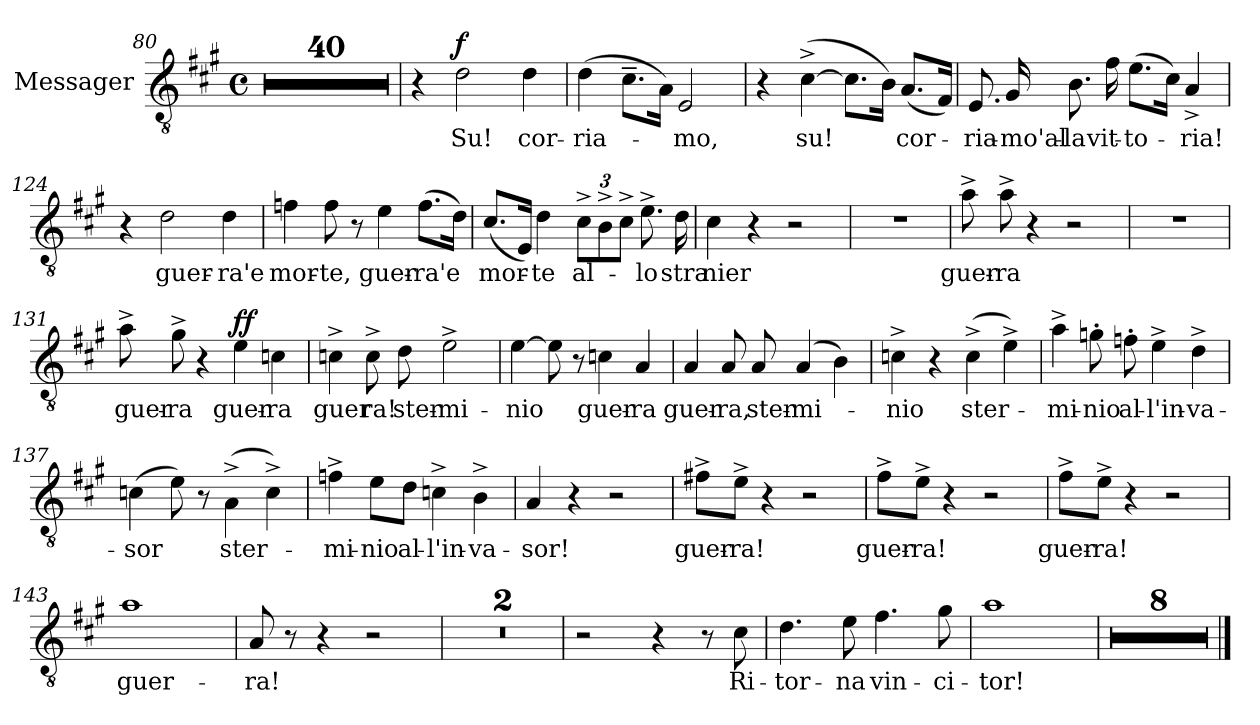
**kern	**text	**dynam
*part1	*part1	*part1
*staff1	*staff1	*staff1
*I"Messager	*	*
*I'Mes.	*	*
*clefGv2	*	*
*k[f#c#g#]	*	*
*M4/4	*	*
*met(c)	*	*
=80	=80	=80
1r	.	.
=81	=81	=81
1r	.	.
=82	=82	=82
1r	.	.
!!LO:LB:g=z
=83	=83	=83
1r	.	.
=84	=84	=84
1r	.	.
=85	=85	=85
1r	.	.
=86	=86	=86
1r	.	.
!!LO:LB:g=z
=87	=87	=87
1r	.	.
=88	=88	=88
1r	.	.
=89	=89	=89
1r	.	.
=90	=90	=90
1r	.	.
!!LO:LB:g=z
=91	=91	=91
1r	.	.
=92	=92	=92
1r	.	.
=93	=93	=93
1r	.	.
=94	=94	=94
1r	.	.
!!LO:PB:g=z
=95	=95	=95
1r	.	.
=96	=96	=96
1r	.	.
=97	=97	=97
1r	.	.
!!LO:LB:g=z
=98	=98	=98
1r	.	.
=99	=99	=99
1r	.	.
=100	=100	=100
1r	.	.
!!LO:PB:g=z
=101	=101	=101
1r	.	.
=102	=102	=102
1r	.	.
=103	=103	=103
1r	.	.
!!LO:LB:g=z
=104	=104	=104
1r	.	.
=105	=105	=105
1r	.	.
=106	=106	=106
1r	.	.
=107	=107	=107
1r	.	.
!!LO:PB:g=z
=108	=108	=108
1r	.	.
=109	=109	=109
1r	.	.
=110	=110	=110
1r	.	.
!!LO:LB:g=z
=111	=111	=111
1r	.	.
=112	=112	=112
1r	.	.
=113	=113	=113
1r	.	.
=114	=114	=114
1r	.	.
!!LO:LB:g=z
=115	=115	=115
1r	.	.
=116	=116	=116
1r	.	.
=117	=117	=117
1r	.	.
=118	=118	=118
1r	.	.
!!LO:PB:g=z
=119	=119	=119
1r	.	.
=120	=120	=120
4r	.	.
!	!LO:LY:b:color=#0055FF	!LO:DY:a
2d\	Su!	f
!	!LO:LY:b:color=#0055FF	!
4d\	cor-	.
!!LO:PB:g=z
=121	=121	=121
!	!LO:LY:b:color=#0055FF	!
(>4d\	-ria-	.
8.c#~\L	.	.
16A\Jk)	.	.
!	!LO:LY:b:color=#0055FF	!
2E/	-mo,	.
=122	=122	=122
4r	.	.
!	!LO:LY:b:color=#0055FF	!
(>[4c#^\	su!	.
8.c#\L]	.	.
16B\Jk)	.	.
!	!LO:LY:b:color=#0055FF	!
(<8.A/L	cor-	.
16F#/Jk)	.	.
!!LO:PB:g=z
=123	=123	=123
!	!LO:LY:b:color=#0055FF	!
8.E/	-ria-	.
!	!LO:LY:b:color=#0055FF	!
16G#/	-mo'al-	.
!	!LO:LY:b:color=#0055FF	!
8.B\	-la	.
!	!LO:LY:b:color=#0055FF	!
16f#\	vit-	.
!	!LO:LY:b:color=#0055FF	!
(>8.e\L	-to-	.
16c#\Jk)	.	.
!	!LO:LY:b:color=#0055FF	!
4A^/	-ria!	.
=124	=124	=124
4r	.	.
!	!LO:LY:b:color=#0055FF	!
2d\	guer-	.
!	!LO:LY:b:color=#0055FF	!
4d\	-ra'e	.
!!LO:PB:g=z
=125	=125	=125
!	!LO:LY:b:color=#0055FF	!
4fn\	mor-	.
!	!LO:LY:b:color=#0055FF	!
8f\	-te,	.
8r	.	.
!	!LO:LY:b:color=#0055FF	!
4e\	guer-	.
!	!LO:LY:b:color=#0055FF	!
(>8.f\L	-ra'e	.
16d\Jk)	.	.
=126	=126	=126
!	!LO:LY:b:color=#0055FF	!
(<8.c#/L	mor-	.
16E/Jk)	.	.
!	!LO:LY:b:color=#0055FF	!
4d\	-te	.
*Xbrackettup	*	*
!	!LO:LY:b:color=#0055FF	!
12c#^\L	al-	.
12B^\	.	.
12c#^\J	.	.
!	!LO:LY:b:color=#0055FF	!
8.e^\	-lo	.
!	!LO:LY:b:color=#0055FF	!
16d\	stra	.
!!LO:PB:g=z
=127	=127	=127
!	!LO:LY:b:color=#0055FF	!
4c#\	-nier	.
4r	.	.
2r	.	.
=128	=128	=128
1r	.	.
!!LO:PB:g=z
=129	=129	=129
!	!LO:LY:b:color=#0055FF	!
8a^\	guer-	.
!	!LO:LY:b:color=#0055FF	!
8a^\	-ra	.
4r	.	.
2r	.	.
=130	=130	=130
1r	.	.
=131	=131	=131
!	!LO:LY:b:color=#0055FF	!
8a^\	guer-	.
!	!LO:LY:b:color=#0055FF	!
8g#^\	-ra	.
4r	.	.
!	!LO:LY:b:color=#0055FF	!LO:DY:a
4e\	guer-	ff
!	!LO:LY:b:color=#0055FF	!
4cn\	-ra	.
!!LO:PB:g=z
=132	=132	=132
!	!LO:LY:b:color=#0055FF	!
4cn^\	guer	.
!	!LO:LY:b:color=#0055FF	!
8c^\	-ra!	.
!	!LO:LY:b:color=#0055FF	!
8d\	ster-	.
!	!LO:LY:b:color=#0055FF	!
2e^\	-mi-	.
=133	=133	=133
!	!LO:LY:b:color=#0055FF	!
[4e\	nio	.
8e\]	.	.
8r	.	.
!	!LO:LY:b:color=#0055FF	!
4cn\	guer-	.
!	!LO:LY:b:color=#0055FF	!
4A/	-ra	.
=134	=134	=134
!	!LO:LY:b:color=#0055FF	!
4A/	guer-	.
!	!LO:LY:b:color=#0055FF	!
8A/	-ra,	.
!	!LO:LY:b:color=#0055FF	!
8A/	ster-	.
!	!LO:LY:b:color=#0055FF	!
(>4A/	-mi-	.
4B\)	.	.
!!LO:PB:g=z
=135	=135	=135
!	!LO:LY:b:color=#0055FF	!
4cn^\	-nio	.
4r	.	.
!	!LO:LY:b:color=#0055FF	!
(>4c^\	ster-	.
4e^\)	.	.
=136	=136	=136
!	!LO:LY:b:color=#0055FF	!
4a^\	-mi-	.
!	!LO:LY:b:color=#0055FF	!
8gn'\	-nio	.
!	!LO:LY:b:color=#0055FF	!
8fn'\	al-	.
!	!LO:LY:b:color=#0055FF	!
4e^\	-l'in-	.
!	!LO:LY:b:color=#0055FF	!
4d^\	-va-	.
=137	=137	=137
!	!LO:LY:b:color=#0055FF	!
(>4cn\	-sor	.
8e\)	.	.
8r	.	.
!	!LO:LY:b:color=#0055FF	!
(>4A^\	ster-	.
4c^\)	.	.
!!LO:PB:g=z
=138	=138	=138
!	!LO:LY:b:color=#0055FF	!
4fn^\	-mi-	.
!	!LO:LY:b:color=#0055FF	!
8e\L	-nio	.
!	!LO:LY:b:color=#0055FF	!
8d\J	al-	.
!	!LO:LY:b:color=#0055FF	!
4cn^\	-l'in-	.
!	!LO:LY:b:color=#0055FF	!
4B^\	-va-	.
=139	=139	=139
!	!LO:LY:b:color=#0055FF	!
4A/	-sor!	.
4r	.	.
2r	.	.
=140	=140	=140
!	!LO:LY:b:color=#0055FF	!
8f#X^\L	guer-	.
!	!LO:LY:b:color=#0055FF	!
8e^\J	-ra!	.
4r	.	.
2r	.	.
!!LO:PB:g=z
=141	=141	=141
!	!LO:LY:b:color=#0055FF	!
8f#^\L	guer-	.
!	!LO:LY:b:color=#0055FF	!
8e^\J	-ra!	.
4r	.	.
2r	.	.
=142	=142	=142
!	!LO:LY:b:color=#0055FF	!
8f#^\L	guer-	.
!	!LO:LY:b:color=#0055FF	!
8e^\J	-ra!	.
4r	.	.
2r	.	.
=143	=143	=143
!	!LO:LY:b:color=#0055FF	!
1a	guer-	.
=144	=144	=144
!	!LO:LY:b:color=#0055FF	!
8A/	-ra!	.
8r	.	.
4r	.	.
2r	.	.
!!LO:PB:g=z
=145	=145	=145
1r	.	.
=146	=146	=146
1r	.	.
=147	=147	=147
2r	.	.
4r	.	.
8r	.	.
!	!LO:LY:b:color=#0055FF	!
8c#\	Ri-	.
=148	=148	=148
!	!LO:LY:b:color=#0055FF	!
4.d\	-tor-	.
!	!LO:LY:b:color=#0055FF	!
8e\	-na	.
!	!LO:LY:b:color=#0055FF	!
4.f#\	vin-	.
!	!LO:LY:b:color=#0055FF	!
8g#\	-ci-	.
!!LO:PB:g=z
=149	=149	=149
!	!LO:LY:b:color=#0055FF	!
1a	-tor!	.
=150	=150	=150
1r	.	.
=151	=151	=151
1r	.	.
=152	=152	=152
1r	.	.
=153	=153	=153
1r	.	.
!!LO:LB:g=z
=154	=154	=154
1r	.	.
=155	=155	=155
1r	.	.
=156	=156	=156
1r	.	.
=157	=157	=157
1r	.	.
==	==	==
*-	*-	*-
